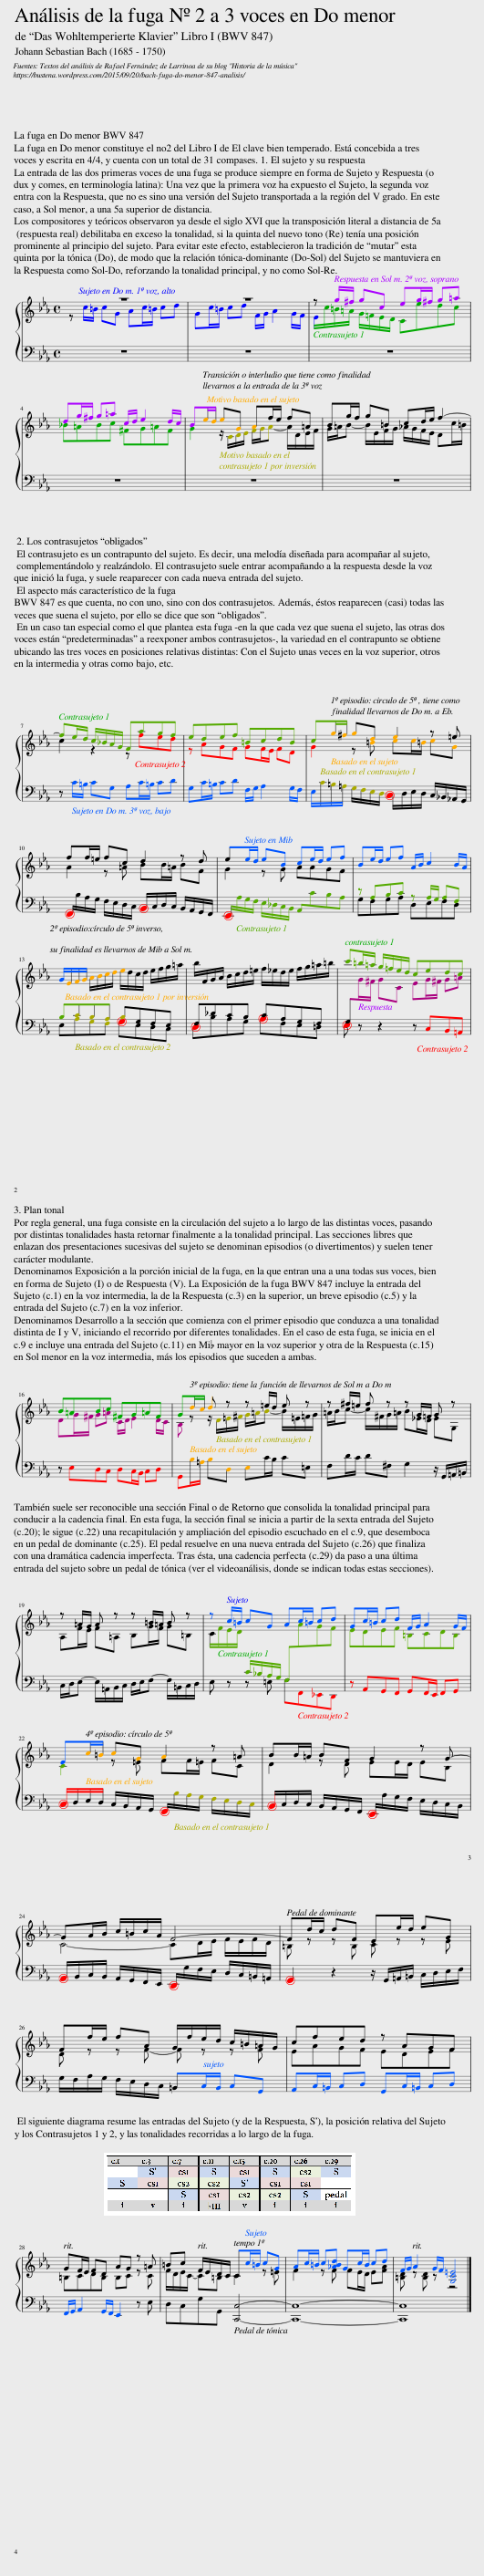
X:1
%%score { ( 1 2 ) | ( 3 4 ) }
L:1/8
M:4/4
I:linebreak $
K:Eb
V:1 treble
V:2 treble
V:3 bass
V:4 bass
V:1
 z8[Q:1/4=76] | z8 | z g/^f/ gc eg/^f/ g=a |$ dg/^f/ g=a c/d/ e2 d/c/ | Be/d/ eG Af/e/ f=A | %5
 Bg/f/ g=B cd/e/ f2- |$ fe/d/ c/_B/A/G/ Fagf | edef =BcdB | cg/^f/ gd e2 z =e |$ ff/=e/ fc d2 z d | %10
 ee/d/ eB ce/d/ ef | Be/d/ ef A/B/ c2 B/A/ |$ G/E/F/G/ A/B/c/d/ e/d/c/d/ e/f/g/=a/ | b/F/G/A/ B/c/d/=e/ f/_e/d/e/ f/g/=a/=b/ | c'=b/=a/ g/=f/e/d/ cedc |$ %15
 B=ABc ^FG=AF | Gd/c/ d z z =e/d/ e z | z ^f/=e/ f z z G/=F/ G z |$ z =A/G/ A z z =B/=A/ B z | z c/=B/ cG Ac/=B/ cd | %20
 Gc/=B/ cd F/G/ A2 G/F/ |$ Ec/=B/ cG A2 z =A | BB/=A/ BF G2 z G- |$ GA/B/ c/=B/c/A/ F4- | Fd/c/ dF Ee/d/ eG |$ %25
 Ff/e/ fA G/f/e/d/ c/=B/=A/G/ | cfed z AGF |$[Q:1/4=65] G[Q:1/4=62]F/[Q:1/4=60]E/[Q:1/4=59] F[Q:1/4=56]D[Q:1/4=53] A[Q:1/4=50]G[Q:1/4=47] z[Q:1/4=76] =A[Q:1/4=63][Q:1/4=55] | =Bc[Q:1/4=60] F/[Q:1/4=58]E/[Q:1/4=57]D/[Q:1/4=56]C/[Q:1/4=76] Cc/=B/ cG | Ac/=B/ c[_ABd] Gc/B/ cd | %30
 F/G/[Q:1/4=60] A2[Q:1/4=55][Q:1/4=51] G/[Q:1/4=49]F/[Q:1/4=47] [G,C=E]4 |] %31
V:2
 z c/=B/ cG Ac/=B/ cd | Gc/=B/ cd F/G/ A2 G/F/ | E/c/=B/=A/ G/=F/E/D/ Cedc |$ _B=ABc ^FG=AF | G2 z/ C/D/E/ F/G/A- A/D/E/F/ | %5
 G/=A/B- B/E/F/G/ _A/G/F/E/ Dc/=B/ |$ c2 z2 z fed | z AGF GF/E/ FD | G2 z =B cc/=B/ cG |$ A2 z =A BB/=A/ BF | %10
 G2 z G AAGF | x8 |$ x8 | x8 |[I:staff +1] G,[I:staff -1]G/^F/ GC EG/^F/ G=A |$ %15
 DG/^F/ G=A C/D/ E2 D/C/ | B, z z/ D/=E/^F/ G/=A/B- B/=E/=F/G/ | =A/B/c- c/^F/G/=A/ B_E/D/ EG, |$ A,F/E/ F=A, B,G/F/ G=B, | C/F/E/D/[I:staff +1] C/_B,/A,/G,/ F,[I:staff -1]AGF | %20
 EDEF =B,CDB, |$ C2 z =E FF/=E/ FC | D2 z D EE/D/ EB, |$ C4- CD/E/ F/E/F/D/ | =B, z z B, C z z E |$ %25
 D z z F- F z z F | EAGF EDEF |$ =B,CDB, B,C z C | F/D/E/C/- C=B, C2 z =E | F2 z F FE/D/ E[FA] | %30
 [=B,D] z [B,D] z z4 |] %31
V:3
 z8 | z8 | z8 |$ z8 | z8 | %5
 z8 |$ z C/=B,/ CG, A,C/=B,/ CD | G,C/=B,/ CD F,/G,/ A,2 G,/F,/ | E,/C/=B,/=A,/ G,/F,/E,/D,/ C,/D,/E,/D,/ C,/_B,,/_A,,/G,,/ |$ F,,/_B,/A,/G,/ F,/E,/D,/C,/ B,,/C,/D,/C,/ B,,/A,,/G,,/F,,/ | %10
 E,,/_A,/G,/F,/ E,/_D,/C,/B,,/ A,,CB,A, | z A,B,C z A,/G,/ A,F, |$ B,CB,A, B,G,F,E, | F,_DCB, CA,G,F, | E, z z2 z C,B,,=A,, |$ %15
 z E,D,C, D,C,/B,,/ C,D, | G,,B,/=A,/ B,D, E,C/B,/ C=E, | F,D/C/ D^F, G,2 z/ G,,/=A,,/=B,,/ |$ C,/D,/E,- E,/=A,,/B,,/C,/ D,/E,/F,- F,/=B,,/C,/D,/ | E, z z =E, F,F,,_E,,D,, | %20
 z A,,G,,F,, G,,F,,/E,,/ F,,G,, |$ C,/D,/E,/D,/ C,/B,,/A,,/G,,/ F,,/_B,/A,/G,/ F,/E,/D,/C,/ | B,,/C,/D,/C,/ B,,/A,,/G,,/F,,/ E,,/_A,/G,/F,/ E,/D,/C,/B,,/ |$ A,,/B,,/C,/B,,/ A,,/G,,/F,,/E,,/ D,,/=G,/F,/E,/ D,/C,/=B,,/=A,,/ | G,,2 z2 z/ G,,/=A,,/=B,,/ C,/D,/E,/F,/ |$ %25
 G,/F,/A,/G,/ F,/E,/D,/C,/ =B,,C,/B,,/ C,G,, | A,,C,/=B,,/ C,D, G,,C,/=B,,/ C,D, |$ F,,/G,,/ A,,2 G,,/F,,/ E,,2 z E, | D,C,G,G,, [C,,C,]4- | [C,,C,]8- | %30
 [C,,C,]8 |] %31
V:4
 x8 | x8 | x8 |$ x8 | x8 | %5
 x8 |$ x8 | x8 | x8 |$ x8 | %10
 x8 | G,F,G,A, D,E,F,D, |$ E,A,G,F, G,E,D,C, | D,B,A,G, A,F,E,=D, | x8 |$ %15
 x8 | x8 | x8 |$ x8 | x8 | %20
 x8 |$ x8 | x8 |$ x8 | x8 |$ %25
 x8 | x8 |$ x8 | x8 | x8 | %30
 x8 |] %31
